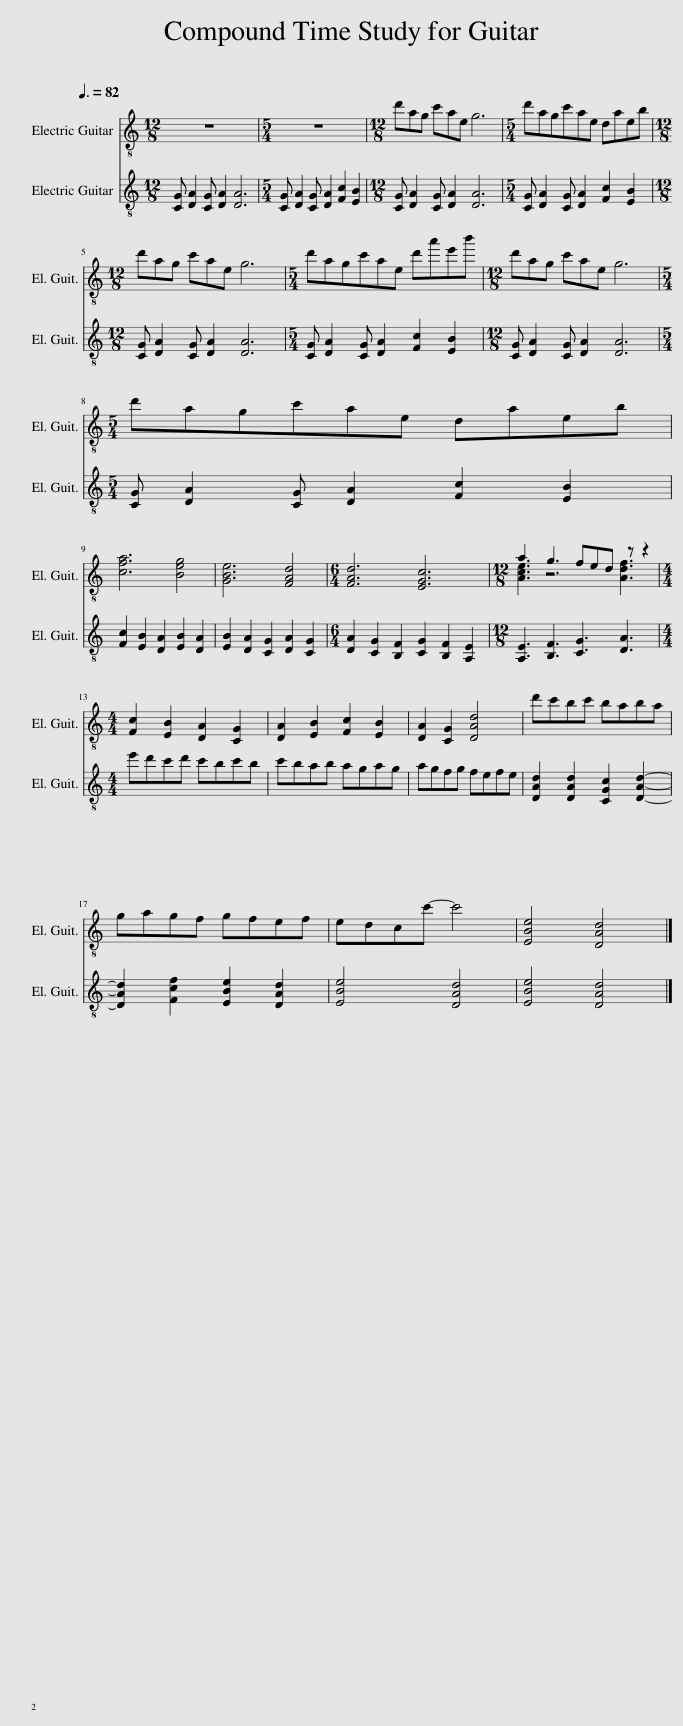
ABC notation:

X:1
%%score ( 1 2 ) 3
L:1/8
Q:3/8=82
M:12/8
I:linebreak $
K:C
V:1 treble-8
V:2 treble-8
V:3 treble-8
V:1
 z12 |[M:5/4] z10 |[M:12/8] d'ag c'ae g6 |[M:5/4] d'agc'ae daeb |$[M:12/8] d'ag c'ae g6 | %5
[M:5/4] d'agc'ae d'a'e'b' |[M:12/8] d'ag c'ae g6 |$[M:5/4] d'agc'ae daeb |$ [cfa]6 [Beg]4 | [GBe]6 [FAd]4 | %10
[M:6/4] [FAd]6 [EGc]6 |[M:12/8] [Ace]3 z6 [Adf]3 |$[M:4/4] [Fc]2 [EB]2 [DA]2 [CG]2 | [DA]2 [EB]2 [Fc]2 [EB]2 | [DA]2 [CG]2 [DAd]4 | %15
 d'c'bc' baba |$ gagf gfef | edcc'- c'4 | [EBe]4 [DAd]4 |] %19
V:2
 x12 |[M:5/4] x10 |[M:12/8] x12 |[M:5/4] x10 |$[M:12/8] x12 | %5
[M:5/4] x10 |[M:12/8] x12 |$[M:5/4] x10 |$ x10 | x10 | %10
[M:6/4] x12 |[M:12/8] a3 g3 fed z z2 |$[M:4/4] x8 | x8 | x8 | %15
 x8 |$ x8 | x8 | x8 |] %19
V:3
 [CG] [DA]2 [CG] [DA]2 [DA]6 |[M:5/4] [CG] [DA]2 [CG] [DA]2 [Fc]2 [EB]2 |[M:12/8] [CG] [DA]2 [CG] [DA]2 [DA]6 |[M:5/4] [CG] [DA]2 [CG] [DA]2 [Fc]2 [EB]2 |$[M:12/8] [CG] [DA]2 [CG] [DA]2 [DA]6 | %5
[M:5/4] [CG] [DA]2 [CG] [DA]2 [Fc]2 [EB]2 |[M:12/8] [CG] [DA]2 [CG] [DA]2 [DA]6 |$[M:5/4] [CG] [DA]2 [CG] [DA]2 [Fc]2 [EB]2 |$ [Fc]2 [EB]2 [DA]2 [EB]2 [DA]2 | [EB]2 [DA]2 [CG]2 [DA]2 [CG]2 | %10
[M:6/4] [DA]2 [CG]2 [B,F]2 [CG]2 [B,F]2 [A,E]2 |[M:12/8] [A,E]3 [B,F]3 [CG]3 [DA]3 |$[M:4/4] e'd'c'd' c'bc'b | c'bab agag | agfg fefe | %15
 [DAd]2 [DAd]2 [CGc]2 [DAd]2- |$ [DAd]2 [Fcf]2 [EBe]2 [DAd]2 | [EBe]4 [DAd]4 | [EBe]4 [DAd]4 |] %19
